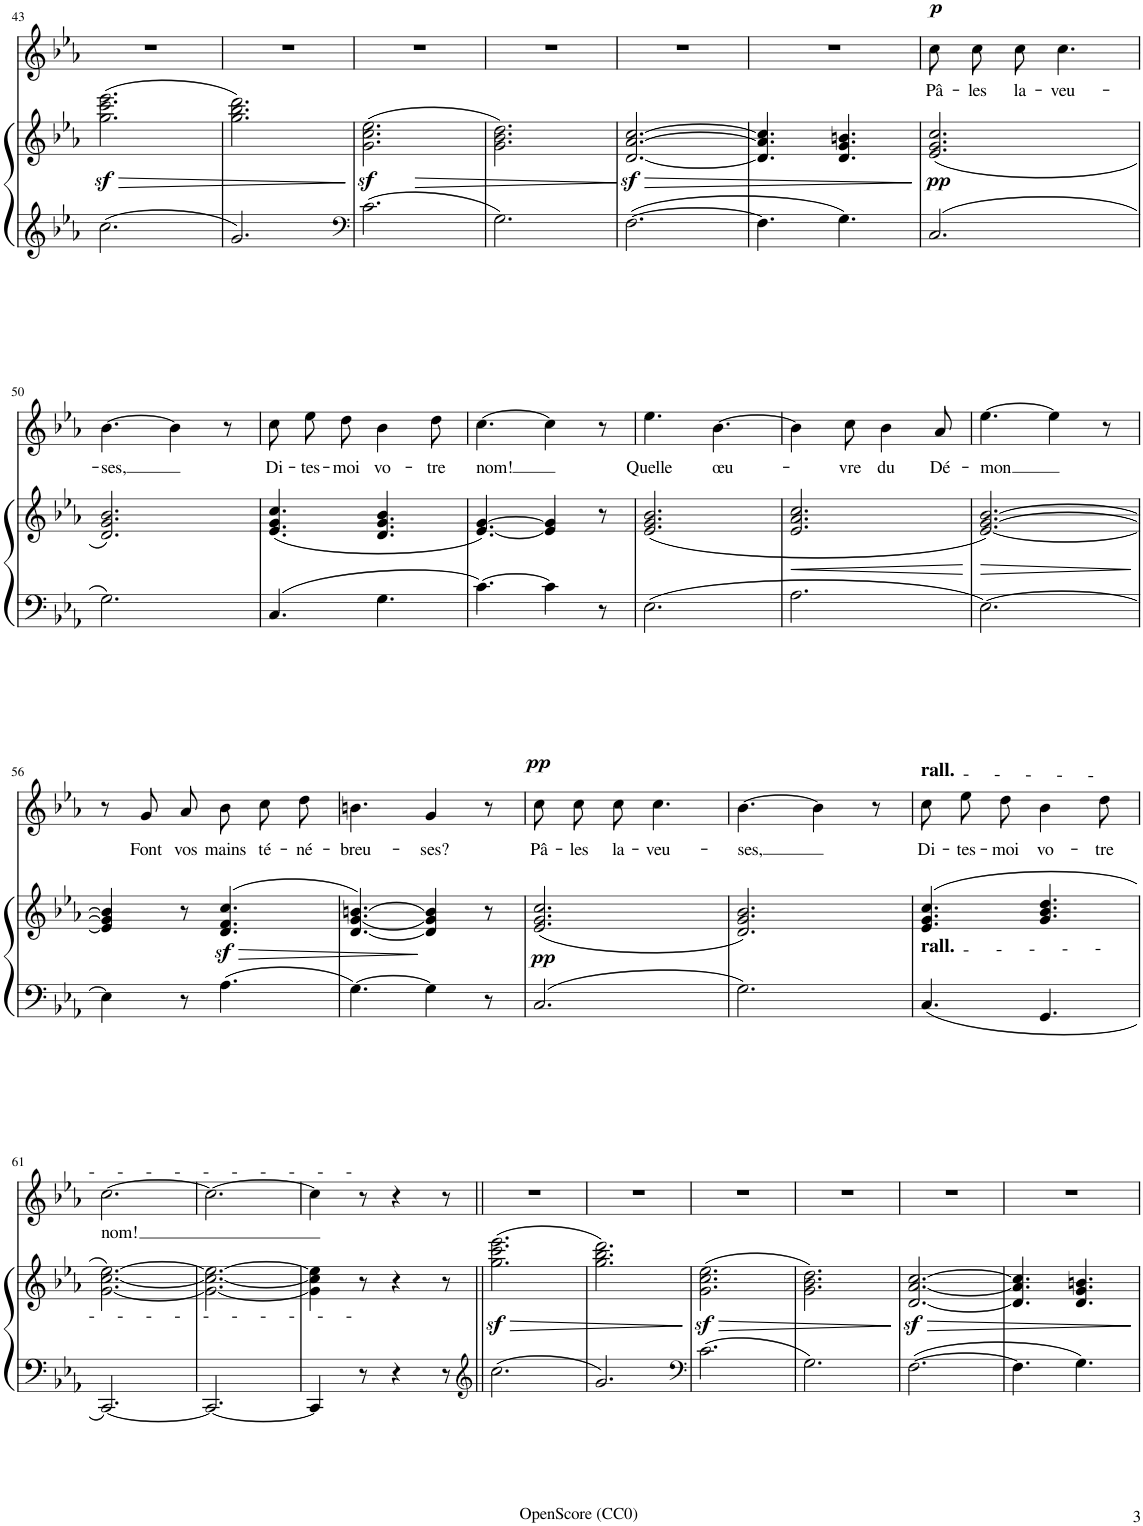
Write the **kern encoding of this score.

**kern	**kern	**dynam	**kern	**text	**dynam
*part2	*part2	*part2	*part1	*part1	*part1
*staff3	*staff2	*staff2/3	*staff1	*staff1	*staff1
*I"Piano	*	*	*I"Chant Voice	*	*
*I'Pno	*	*	*	*	*
!!LO:PB:g=z
*clefG2	*clefG2	*	*clefG2	*	*
*k[b-e-a-]	*k[b-e-a-]	*	*k[b-e-a-]	*	*
*M6/8	*M6/8	*	*M6/8	*	*
=43	=43	=43	=43	=43	=43
!	!	!LO:HP:b	!	!	!
2.cc\	(2.gg\z< 2.ccc\z< 2.eee-\z<	>	2.r	.	.
=44	=44	=44	=44	=44	=44
2.g/	2.gg\ 2.bb-\ 2.ddd\)	.	2.r	.	.
.	.	]	.	.	.
=45	=45	=45	=45	=45	=45
*clefF4	*	*	*	*	*
!	!	!LO:HP:b	!	!	!
2.c\	(2.g\z< 2.cc\z< 2.ee-\z<	>	2.r	.	.
=46	=46	=46	=46	=46	=46
2.G\	2.g\ 2.b-\ 2.dd\)	.	2.r	.	.
.	.	]	.	.	.
=47	=47	=47	=47	=47	=47
!	!	!LO:HP:b	!	!	!
[2.F\	[2.d/z< [>2.a-/z< [2.cc/z<	>	2.r	.	.
=48	=48	=48	=48	=48	=48
4.F\]	4.d/] 4.a-/] 4.cc/]	.	2.r	.	.
4.G\	4.d/ 4.g/ 4.bn/	.	.	.	.
.	.	]	.	.	.
=49	=49	=49	=49	=49	=49
!	!	!LO:DY:b	!	!LO:LY:b	!LO:DY:a
2.C/	(<2.e-/ 2.g/ 2.cc/	pp	8cc\L	Pâ-	p
!	!	!	!	!LO:LY:b	!
.	.	.	8cc\	-les	.
!	!	!	!	!LO:LY:b	!
.	.	.	8cc\J	la-	.
!	!	!	!	!LO:LY:b	!
.	.	.	4.cc\	-veu-	.
!!LO:LB:g=z
=50	=50	=50	=50	=50	=50
!	!	!	!	!LO:LY:b	!
2.G\	2.d/ 2.g/ 2.b-/)	.	[4.b-\	-ses,	.
.	.	.	4b-\]	.	.
.	.	.	8r	.	.
=51	=51	=51	=51	=51	=51
!	!	!	!	!LO:LY:b	!
4.C/	(<4.e-/ 4.g/ 4.cc/	.	8cc\L	Di-	.
!	!	!	!	!LO:LY:b	!
.	.	.	8ee-\	-tes-	.
!	!	!	!	!LO:LY:b	!
.	.	.	8dd\J	-moi	.
!	!	!	!	!LO:LY:b	!
4.G\	4.d/ 4.g/ 4.b-/	.	4b-\	vo-	.
!	!	!	!	!LO:LY:b	!
.	.	.	8dd\	-tre	.
=52	=52	=52	=52	=52	=52
!	!	!	!	!LO:LY:b	!
[4.c\	[4.e-/ [4.g/)	.	[4.cc\	nom!	.
4c\]	4e-/] 4g/]	.	4cc\]	.	.
8r	8r	.	8r	.	.
=53	=53	=53	=53	=53	=53
!	!	!	!	!LO:LY:b	!
2.E-\	(<2.e-/ 2.g/ 2.b-/	.	4.ee-\	Quelle	.
!	!	!	!	!LO:LY:b	!
.	.	.	[4.b-\	œu-	.
=54	=54	=54	=54	=54	=54
!	!	!LO:HP:b	!	!	!
2.A-\	2.e-/ 2.a-/ 2.cc/	<	4b-\]	.	.
!	!	!	!	!LO:LY:b	!
.	.	.	8cc\	-vre	.
!	!	!	!	!LO:LY:b	!
.	.	.	4b-\	du	.
!	!	!	!	!LO:LY:b	!
.	.	.	8a-/	Dé-	.
.	.	[	.	.	.
=55	=55	=55	=55	=55	=55
!	!	!LO:HP:b	!	!LO:LY:b	!
[2.E-\	[2.e-/ [>2.g/ [2.b-/)	>	[4.ee-\	-mon	.
.	.	.	4ee-\]	.	.
.	.	.	8r	.	.
.	.	]	.	.	.
!!LO:LB:g=z
=56	=56	=56	=56	=56	=56
4E-\]	4e-/] 4g/] 4b-/]	.	8r	.	.
!	!	!	!	!LO:LY:b	!
.	.	.	8g/L	Font	.
!	!	!	!	!LO:LY:b	!
8r	8r	.	8a-/J	vos	.
!	!	!LO:HP:b	!	!LO:LY:b	!
4.A-\	(>4.d/z< 4.f/z< 4.cc/z<	>	8b-\L	mains	.
!	!	!	!	!LO:LY:b	!
.	.	.	8cc\	té-	.
!	!	!	!	!LO:LY:b	!
.	.	.	8dd\J	-né-	.
=57	=57	=57	=57	=57	=57
!	!	!	!	!LO:LY:b	!
[4.G\	[4.d/ [4.g/ [4.bn/)	.	4.bn\	-breu-	.
!	!	!	!	!LO:LY:b	!
4G\]	4d/] 4g/] 4b/]	]	4g/	-ses?	.
8r	8r	.	8r	.	.
=58	=58	=58	=58	=58	=58
!	!	!LO:DY:b	!	!LO:LY:b	!LO:DY:a
2.C/	(2.e-/ 2.g/ 2.cc/	pp	8cc\L	Pâ-	pp
!	!	!	!	!LO:LY:b	!
.	.	.	8cc\	-les	.
!	!	!	!	!LO:LY:b	!
.	.	.	8cc\J	la-	.
!	!	!	!	!LO:LY:b	!
.	.	.	4.cc\	-veu-	.
=59	=59	=59	=59	=59	=59
!	!	!	!	!LO:LY:b	!
2.G\	2.d/ 2.g/ 2.b-/)	.	[4.b-\	-ses,	.
.	.	.	4b-\]	.	.
.	.	.	8r	.	.
=60	=60	=60	=60	=60	=60
!	!	!	!LO:TX:a:t=rall.	!	!
!	!LO:TX:b:t=rall.	!	!	!	!
!	!	!	!	!LO:LY:b	!
4.C/	(>4.e-/ 4.g/ 4.cc/	.	8cc\L	Di-	.
!	!	!	!	!LO:LY:b	!
.	.	.	8ee-\	-tes-	.
!	!	!	!	!LO:LY:b	!
.	.	.	8dd\J	-moi	.
!	!	!	!	!LO:LY:b	!
4.GG/	4.g/ 4.b-/ 4.dd/	.	4b-\	vo-	.
!	!	!	!	!LO:LY:b	!
.	.	.	8dd\	-tre	.
!!LO:LB:g=z
=61	=61	=61	=61	=61	=61
!	!	!	!	!LO:LY:b	!
[2.CC/	[2.g\ [<2.cc\ [2.ee-\)	.	[2.cc\	nom!	.
=62	=62	=62	=62	=62	=62
2.CC/_	2.g\_ 2.cc\_ 2.ee-\_	.	2.cc\_	.	.
=63	=63	=63	=63	=63	=63
4CC/]	4g\] 4cc\] 4ee-\]	.	4cc\]	.	.
8r	8r	.	8r	.	.
4r	4r	.	4r	.	.
8r	8r	.	8r	.	.
=64||	=64||	=64||	=64||	=64||	=64||
*clefG2	*	*	*	*	*
!	!	!LO:HP:b	!	!	!
2.cc\	(2.gg\z< 2.ccc\z< 2.eee-\z<	>	2.r	.	.
=65	=65	=65	=65	=65	=65
2.g/	2.gg\ 2.bb-\ 2.ddd\)	.	2.r	.	.
.	.	]	.	.	.
=66	=66	=66	=66	=66	=66
*clefF4	*	*	*	*	*
!	!	!LO:HP:b	!	!	!
2.c\	(2.g\z< 2.cc\z< 2.ee-\z<	>	2.r	.	.
=67	=67	=67	=67	=67	=67
2.G\	2.g\ 2.b-\ 2.dd\)	.	2.r	.	.
.	.	]	.	.	.
=68	=68	=68	=68	=68	=68
!	!	!LO:HP:b	!	!	!
[2.F\	[2.d/z< [<2.a-/z< [2.cc/z<	>	2.r	.	.
=69	=69	=69	=69	=69	=69
4.F\]	4.d/] 4.a-/] 4.cc/]	.	2.r	.	.
4.G\	4.d/ 4.g/ 4.bn/	.	.	.	.
.	.	]	.	.	.
=	=	=	=	=	=
*-	*-	*-	*-	*-	*-
